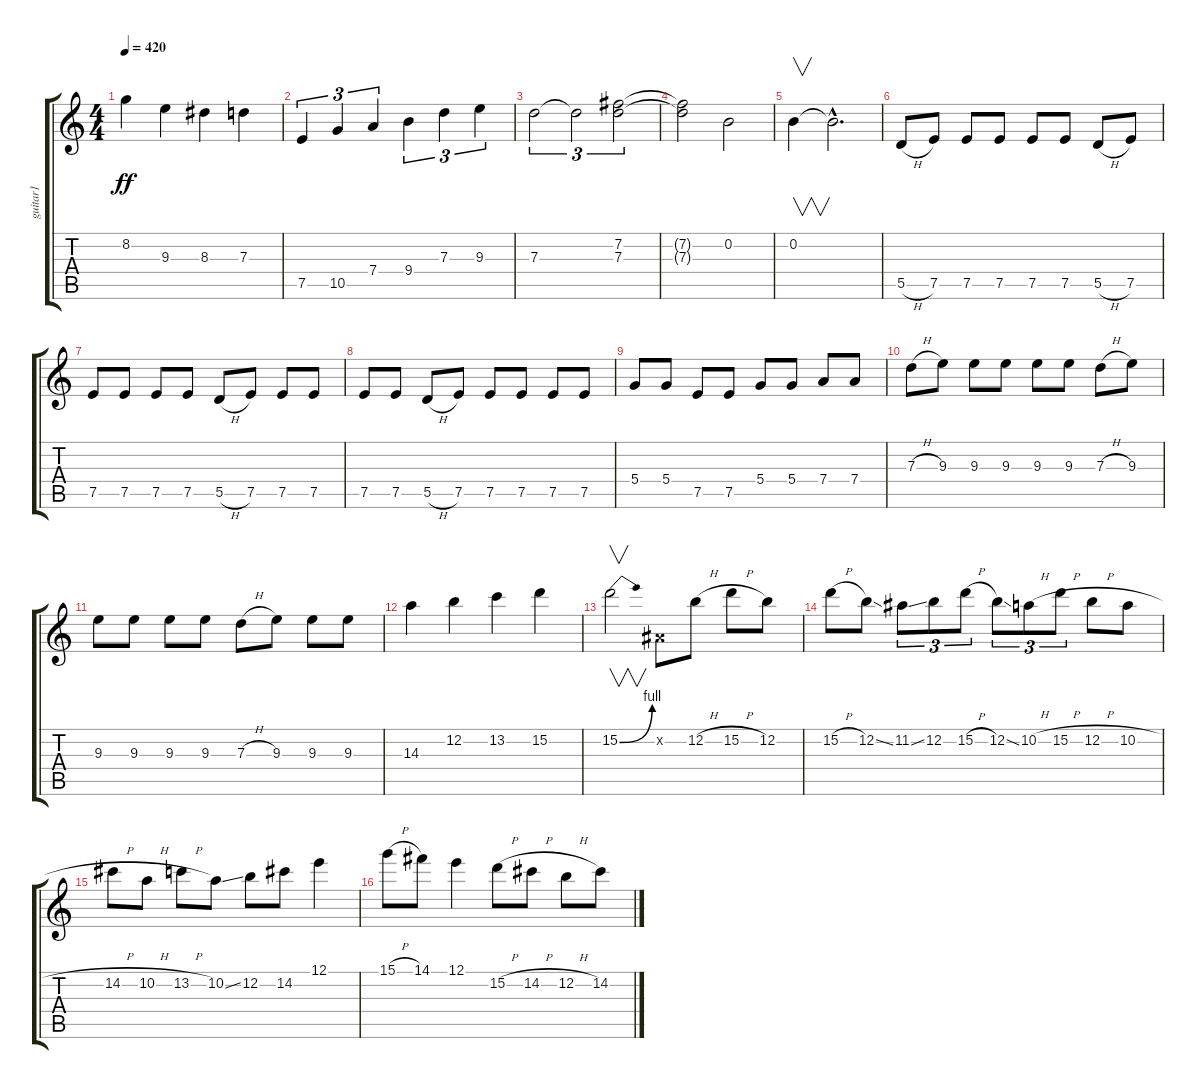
\track ("guitar1" "guitar1") {instrument distortionguitar}
\staff {score tabs}
\tuning (E4 B3 G3 D3 A2 E2) {hide}
\ts (4 4)
\tempo 420
\clef g2
\ks c
8.2.4{dy ff} 9.3.4 8.3.4 7.3.4 |
7.5.4{tu (3 2)} 10.5.4{tu (3 2)} 7.4.4{tu (3 2)} 9.4.4{tu (3 2)} 7.3.4{tu (3 2)} 9.3.4{tu (3 2)} |
7.3.2{tu (3 2)} 7.3{t}.2{tu (3 2)} (7.2 7.3).2{tu (3 2)} |
(7.2{t} 7.3{t}).2 0.2.2 |
0.2.4{v} 0.2{hac t}.2{d} |
5.5{h}.8 7.5.8 7.5.8 7.5.8 7.5.8 7.5.8 5.5{h}.8 7.5.8 |
7.5.8 7.5.8 7.5.8 7.5.8 5.5{h}.8 7.5.8 7.5.8 7.5.8 |
7.5.8 7.5.8 5.5{h}.8 7.5.8 7.5.8 7.5.8 7.5.8 7.5.8 |
5.4.8 5.4.8 7.5.8 7.5.8 5.4.8 5.4.8 7.4.8 7.4.8 |
7.3{h}.8 9.3.8 9.3.8 9.3.8 9.3.8 9.3.8 7.3{h}.8 9.3.8 |
9.3.8 9.3.8 9.3.8 9.3.8 7.3{h}.8 9.3.8 9.3.8 9.3.8 |
14.3.4 12.2.4 13.2.4 15.2.4 |
15.2{be (bend 0 0 60 4)}.2{v} -1.2{x}.8 12.2{h}.8 15.2{h}.8 12.2.8 |
15.2{h}.8 12.2{ss}.8 11.2{ss}.8{tu (3 2)} 12.2.8{tu (3 2)} 15.2{h}.8{tu (3 2)} 12.2{ss}.8{tu (3 2)} 10.2{h}.8{tu (3 2)} 15.2{h}.8{tu (3 2)} 12.2{h}.8 10.2{h}.8 |
14.2{h}.8 10.2{h}.8 13.2{h}.8 10.2{ss}.8 12.2.8 14.2.8 12.1.4 |
15.1{h}.8 14.1.8 12.1.4 15.2{h}.8 14.2{h}.8 12.2{h}.8 14.2.8
